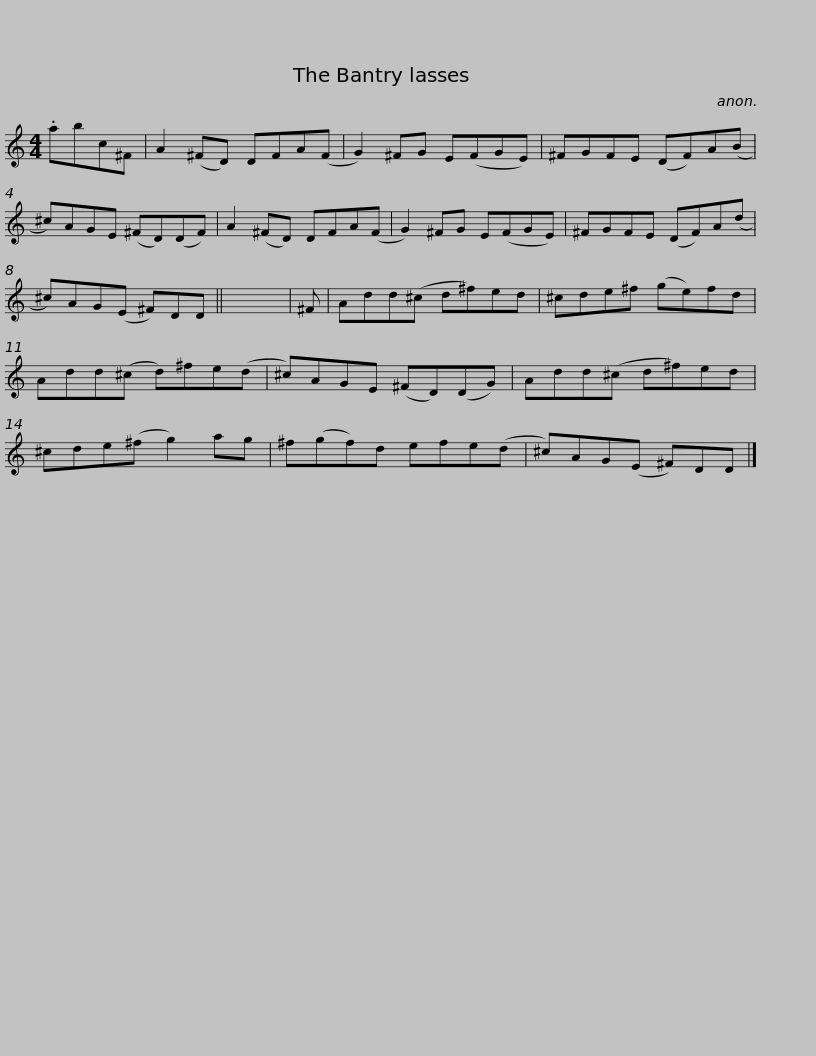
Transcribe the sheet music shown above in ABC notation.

X:1
L:1/8
M:4/4
I:linebreak $
K:C
V:1 treble
V:1
 .abc^F | A2 (^FD) DFA(F | G2) ^FG E(FGE) | ^FGFE (DF)A(B | ^c)AGE (^FD)(DF) | %5
 A2 (^FD) DFA(F |$ G2) ^FG E(FGE) | ^FGFE (DF)A(d | ^c)AG(E ^F)DD || x8 | %10
 ^F | Add(^c d^f)ed | ^cde^f (ge)fd |$ Add(^c d)^fe(d | ^c)AGE (^FD)(DG) | %15
 Add(^c d^f)ed | ^cde(^f g2) ag | ^f(gf)d efe(d |$ ^c)AG(E ^F)DD |] %19
